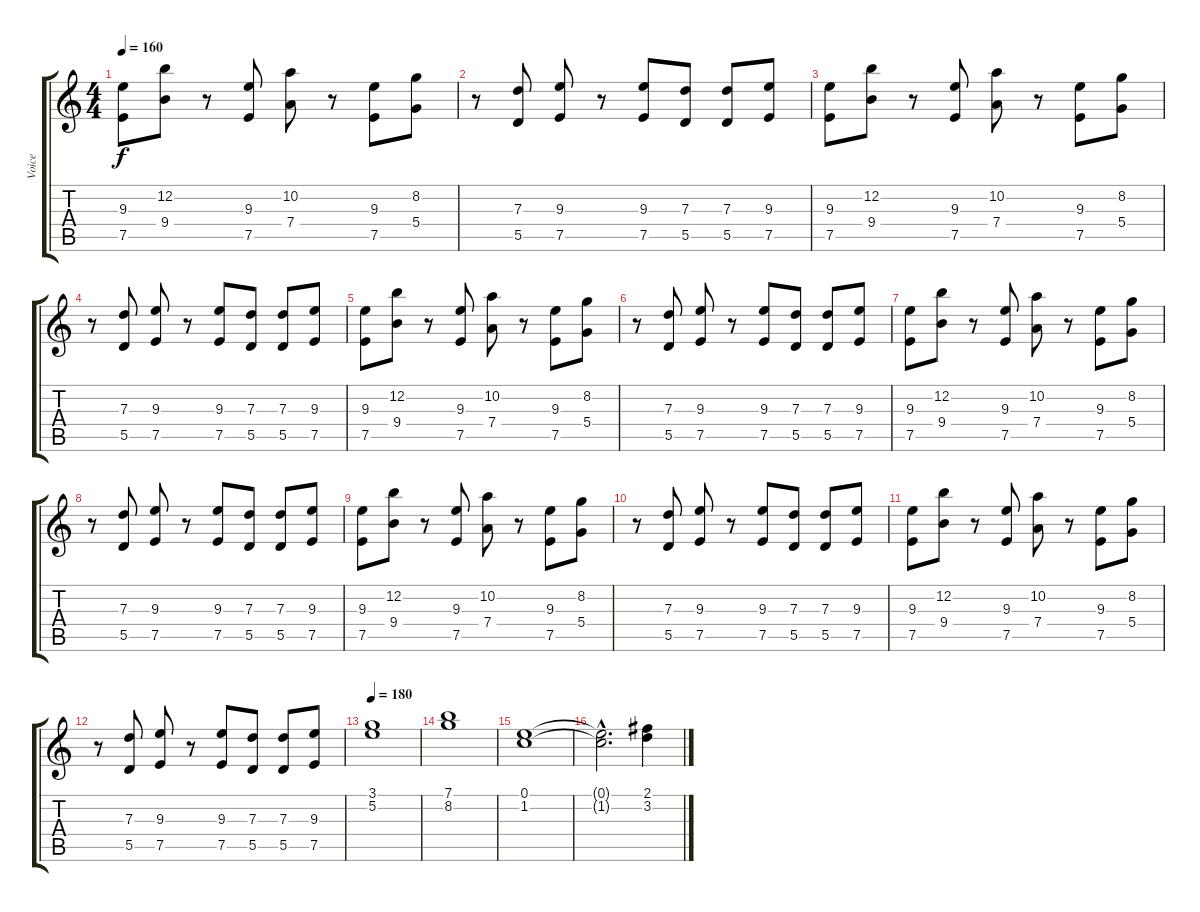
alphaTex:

\track ("Voice" "Voice") {instrument contrabass}
\staff {score tabs}
\tuning (E4 B3 G3 D3 A2 E2) {hide}
\ts (4 4)
\tempo 160
\clef g2
\ks c
(9.3 7.5).8{dy f} (12.2 9.4).8 r.8 (9.3 7.5).8 (10.2 7.4).8 r.8 (9.3 7.5).8 (8.2 5.4).8 |
r.8 (7.3 5.5).8 (9.3 7.5).8 r.8 (9.3 7.5).8 (7.3 5.5).8 (7.3 5.5).8 (9.3 7.5).8 |
(9.3 7.5).8 (12.2 9.4).8 r.8 (9.3 7.5).8 (10.2 7.4).8 r.8 (9.3 7.5).8 (8.2 5.4).8 |
r.8 (7.3 5.5).8 (9.3 7.5).8 r.8 (9.3 7.5).8 (7.3 5.5).8 (7.3 5.5).8 (9.3 7.5).8 |
(9.3 7.5).8 (12.2 9.4).8 r.8 (9.3 7.5).8 (10.2 7.4).8 r.8 (9.3 7.5).8 (8.2 5.4).8 |
r.8 (7.3 5.5).8 (9.3 7.5).8 r.8 (9.3 7.5).8 (7.3 5.5).8 (7.3 5.5).8 (9.3 7.5).8 |
(9.3 7.5).8 (12.2 9.4).8 r.8 (9.3 7.5).8 (10.2 7.4).8 r.8 (9.3 7.5).8 (8.2 5.4).8 |
r.8 (7.3 5.5).8 (9.3 7.5).8 r.8 (9.3 7.5).8 (7.3 5.5).8 (7.3 5.5).8 (9.3 7.5).8 |
(9.3 7.5).8 (12.2 9.4).8 r.8 (9.3 7.5).8 (10.2 7.4).8 r.8 (9.3 7.5).8 (8.2 5.4).8 |
r.8 (7.3 5.5).8 (9.3 7.5).8 r.8 (9.3 7.5).8 (7.3 5.5).8 (7.3 5.5).8 (9.3 7.5).8 |
(9.3 7.5).8 (12.2 9.4).8 r.8 (9.3 7.5).8 (10.2 7.4).8 r.8 (9.3 7.5).8 (8.2 5.4).8 |
r.8 (7.3 5.5).8 (9.3 7.5).8 r.8 (9.3 7.5).8 (7.3 5.5).8 (7.3 5.5).8 (9.3 7.5).8 |
\tempo 180
(3.1 5.2).1 |
(7.1 8.2).1 |
(0.1 1.2).1 |
(0.1{hac t} 1.2{hac t}).2{d} (2.1 3.2).4
